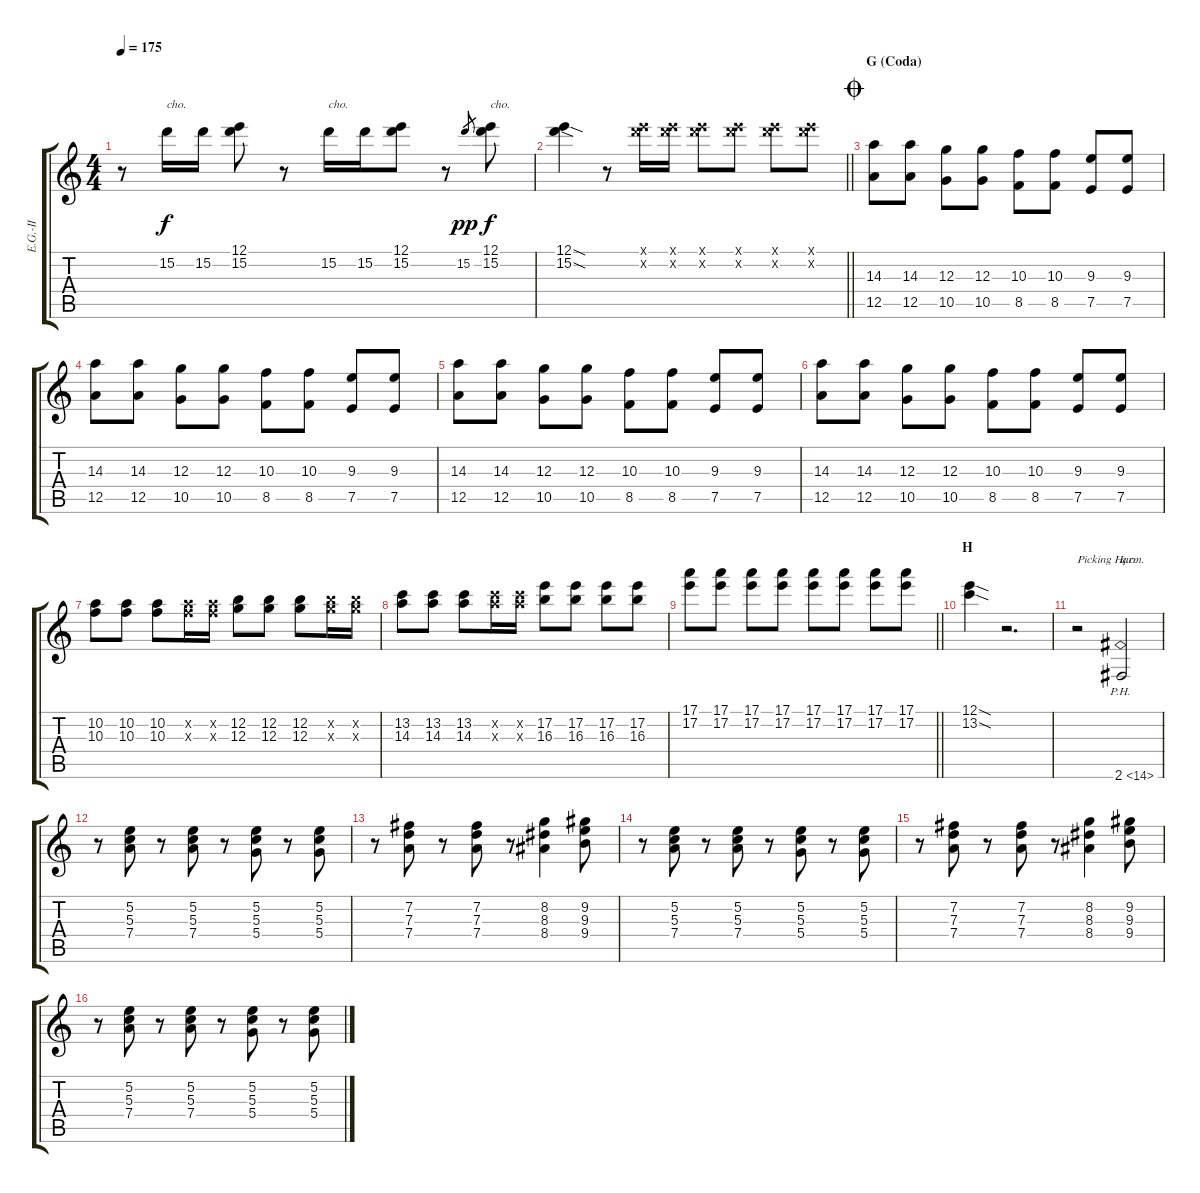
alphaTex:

\track ("E.G.-II" "E.G.-II") {instrument electricguitarclean}
\staff {score tabs}
\tuning (E4 B3 G3 D3 A2 E2) {hide}
\ts (4 4)
\tempo 175
\clef g2
\ks c
r.8{dy f} 15.2.16{txt "cho."} 15.2.16 (12.1 15.2).8 r.8 15.2.16{txt "cho."} 15.2.16 (12.1 15.2).8 r.8 15.2.8{gr dy pp} (12.1 15.2).8{txt "cho." dy f} |
\barLineRight lightlight
(12.1{sod} 15.2{sod}).4 r.8 (12.1{x} 15.2{x}).16 (12.1{x} 15.2{x}).16 (12.1{x} 15.2{x}).8 (12.1{x} 15.2{x}).8 (12.1{x} 15.2{x}).8 (12.1{x} 15.2{x}).8 |
\section ("" "G (Coda)")
\jump coda
(14.3 12.5).8 (14.3 12.5).8 (12.3 10.5).8 (12.3 10.5).8 (10.3 8.5).8 (10.3 8.5).8 (9.3 7.5).8 (9.3 7.5).8 |
(14.3 12.5).8 (14.3 12.5).8 (12.3 10.5).8 (12.3 10.5).8 (10.3 8.5).8 (10.3 8.5).8 (9.3 7.5).8 (9.3 7.5).8 |
(14.3 12.5).8 (14.3 12.5).8 (12.3 10.5).8 (12.3 10.5).8 (10.3 8.5).8 (10.3 8.5).8 (9.3 7.5).8 (9.3 7.5).8 |
(14.3 12.5).8 (14.3 12.5).8 (12.3 10.5).8 (12.3 10.5).8 (10.3 8.5).8 (10.3 8.5).8 (9.3 7.5).8 (9.3 7.5).8 |
(10.2 10.3).8 (10.2 10.3).8 (10.2 10.3).8 (10.2{x} 10.3{x}).16 (10.2{x} 10.3{x}).16 (12.2 12.3).8 (12.2 12.3).8 (12.2 12.3).8 (12.2{x} 12.3{x}).16 (12.2{x} 12.3{x}).16 |
(13.2 14.3).8 (13.2 14.3).8 (13.2 14.3).8 (13.2{x} 14.3{x}).16 (13.2{x} 14.3{x}).16 (17.2 16.3).8 (17.2 16.3).8 (17.2 16.3).8 (17.2 16.3).8 |
\barLineRight lightlight
(17.1 17.2).8 (17.1 17.2).8 (17.1 17.2).8 (17.1 17.2).8 (17.1 17.2).8 (17.1 17.2).8 (17.1 17.2).8 (17.1 17.2).8 |
\section ("" "H")
(12.1{sod} 13.2{sod}).4 r.2{d} |
r.2{txt "Picking Harm."} 2.6{ph 12}.2{txt "q.c."} |
r.8 (5.2 5.3 7.4).8 r.8 (5.2 5.3 7.4).8 r.8 (5.2 5.3 5.4).8 r.8 (5.2 5.3 5.4).8 |
r.8 (7.2 7.3 7.4).8 r.8 (7.2 7.3 7.4).8 r.8 (8.2 8.3 8.4).4 (9.2 9.3 9.4).8 |
r.8 (5.2 5.3 7.4).8 r.8 (5.2 5.3 7.4).8 r.8 (5.2 5.3 5.4).8 r.8 (5.2 5.3 5.4).8 |
r.8 (7.2 7.3 7.4).8 r.8 (7.2 7.3 7.4).8 r.8 (8.2 8.3 8.4).4 (9.2 9.3 9.4).8 |
r.8 (5.2 5.3 7.4).8 r.8 (5.2 5.3 7.4).8 r.8 (5.2 5.3 5.4).8 r.8 (5.2 5.3 5.4).8
